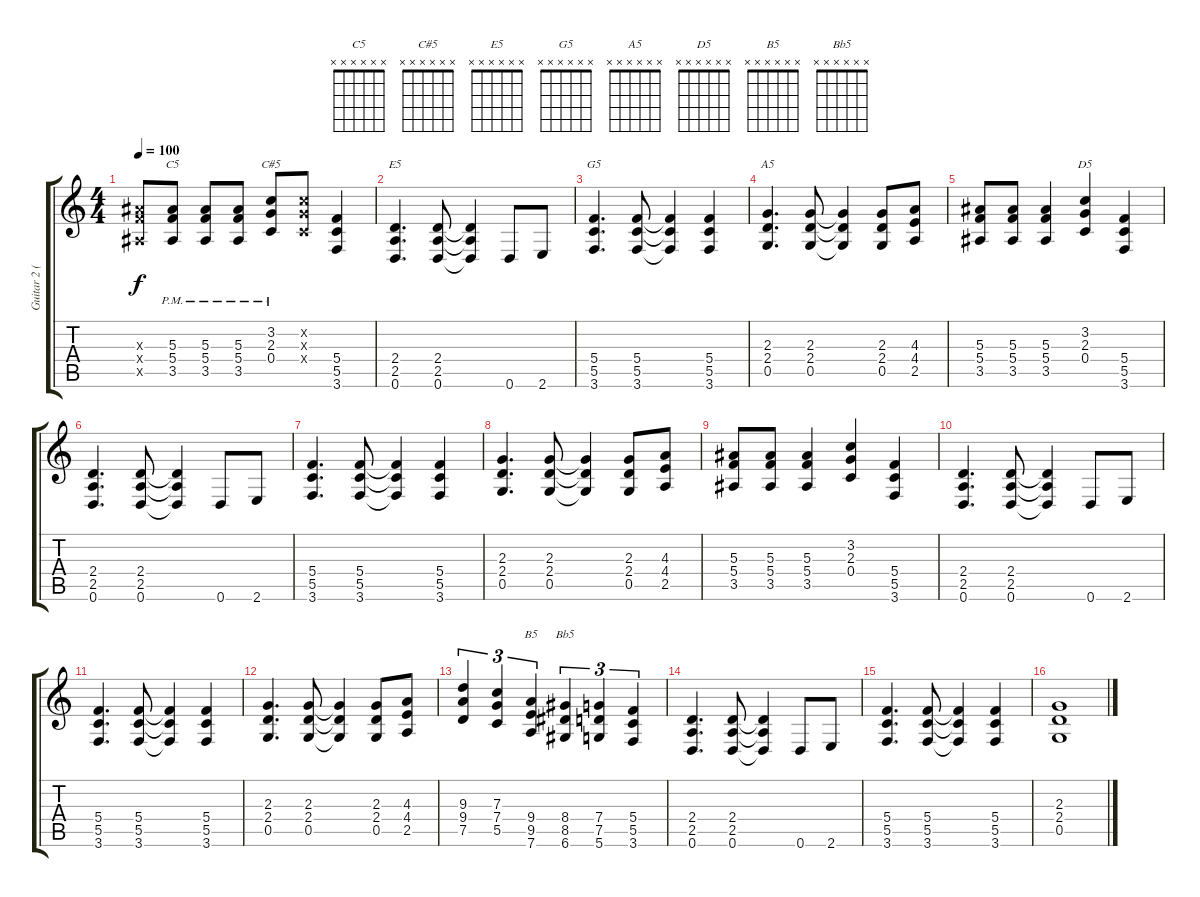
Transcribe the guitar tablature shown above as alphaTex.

\track ("Guitar 2 (Izzy)" "Guitar 2 (") {instrument overdrivenguitar}
\staff {score tabs}
\tuning (D4 A3 F3 C3 G2 D2) {hide}
\chord ("C5" x x x x x x)
\chord ("C#5" x x x x x x)
\chord ("E5" x x x x x x)
\chord ("G5" x x x x x x)
\chord ("A5" x x x x x x)
\chord ("D5" x x x x x x)
\chord ("B5" x x x x x x)
\chord ("Bb5" x x x x x x)
\ts (4 4)
\tempo 100
\clef g2
\ks c
(5.3{x} 5.4{x} 3.5{x}).8{dy f} (5.3{pm} 5.4{pm} 3.5).8{ch "C5"} (5.3{pm} 5.4{pm} 3.5).8 (5.3{pm} 5.4{pm} 3.5).8 (3.2{pm} 2.3{pm} 0.4{pm}).8{ch "C#5"} (3.2{x} 2.3{x} 0.4{x}).8 (5.4 5.5 3.6).4 |
(2.4 2.5 0.6).4{d ch "E5"} (2.4 2.5 0.6).8 (2.4{t} 2.5{t} 0.6{t}).4 0.6.8 2.6.8 |
(5.4 5.5 3.6).4{d ch "G5"} (5.4 5.5 3.6).8 (5.4{t} 5.5{t} 3.6{t}).4 (5.4 5.5 3.6).4 |
(2.3 2.4 0.5).4{d ch "A5"} (2.3 2.4 0.5).8 (2.3{t} 2.4{t} 0.5{t}).4 (2.3 2.4 0.5).8 (4.3 4.4 2.5).8 |
(5.3 5.4 3.5).8 (5.3 5.4 3.5).8 (5.3 5.4 3.5).4 (3.2 2.3 0.4).4{ch "D5"} (5.4 5.5 3.6).4 |
(2.4 2.5 0.6).4{d} (2.4 2.5 0.6).8 (2.4{t} 2.5{t} 0.6{t}).4 0.6.8 2.6.8 |
(5.4 5.5 3.6).4{d} (5.4 5.5 3.6).8 (5.4{t} 5.5{t} 3.6{t}).4 (5.4 5.5 3.6).4 |
(2.3 2.4 0.5).4{d} (2.3 2.4 0.5).8 (2.3{t} 2.4{t} 0.5{t}).4 (2.3 2.4 0.5).8 (4.3 4.4 2.5).8 |
(5.3 5.4 3.5).8 (5.3 5.4 3.5).8 (5.3 5.4 3.5).4 (3.2 2.3 0.4).4 (5.4 5.5 3.6).4 |
(2.4 2.5 0.6).4{d} (2.4 2.5 0.6).8 (2.4{t} 2.5{t} 0.6{t}).4 0.6.8 2.6.8 |
(5.4 5.5 3.6).4{d} (5.4 5.5 3.6).8 (5.4{t} 5.5{t} 3.6{t}).4 (5.4 5.5 3.6).4 |
(2.3 2.4 0.5).4{d} (2.3 2.4 0.5).8 (2.3{t} 2.4{t} 0.5{t}).4 (2.3 2.4 0.5).8 (4.3 4.4 2.5).8 |
(9.3 9.4 7.5).4{tu (3 2)} (7.3 7.4 5.5).4{tu (3 2)} (9.4 9.5 7.6).4{tu (3 2) ch "B5"} (8.4 8.5 6.6).4{tu (3 2) ch "Bb5"} (7.4 7.5 5.6).4{tu (3 2)} (5.4 5.5 3.6).4{tu (3 2)} |
(2.4 2.5 0.6).4{d} (2.4 2.5 0.6).8 (2.4{t} 2.5{t} 0.6{t}).4 0.6.8 2.6.8 |
(5.4 5.5 3.6).4{d} (5.4 5.5 3.6).8 (5.4{t} 5.5{t} 3.6{t}).4 (5.4 5.5 3.6).4 |
(2.3 2.4 0.5).1
